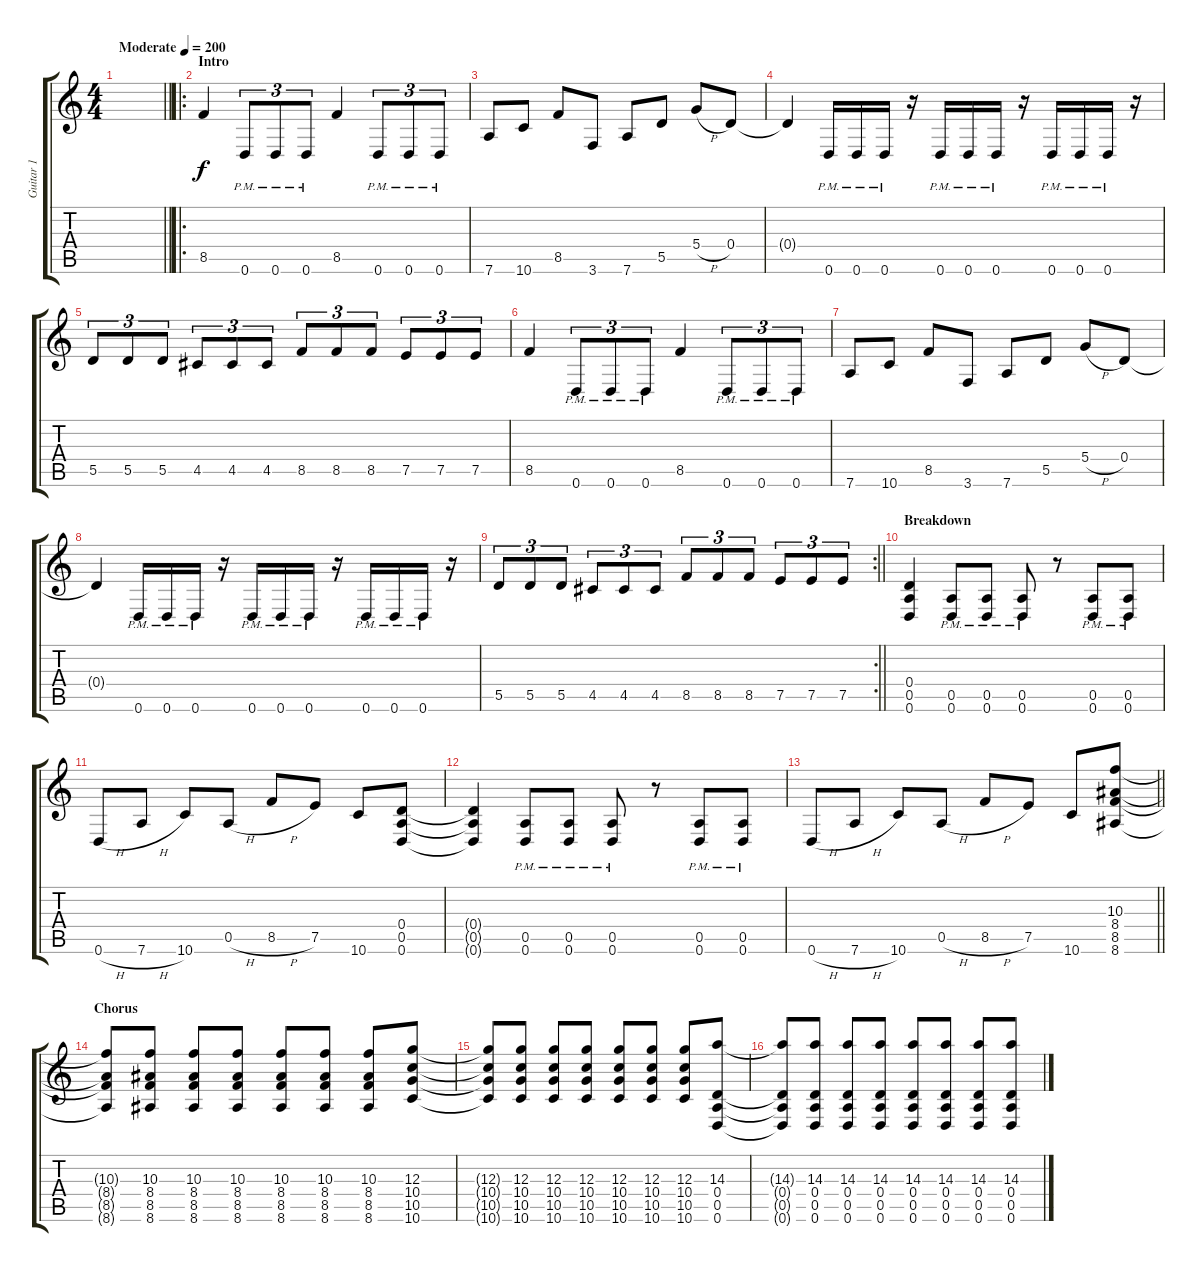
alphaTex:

\track ("Guitar 1" "Guitar 1") {instrument distortionguitar}
\staff {score tabs}
\tuning (E4 B3 G3 D3 A2 D2) {hide}
\ts (4 4)
\tempo (200 "Moderate")
\clef g2
\barLineRight lightlight
\ks c
|
\ro
\section ("" "Intro")
8.5.4 0.6{pm}.8{tu (3 2)} 0.6{pm}.8{tu (3 2)} 0.6{pm}.8{tu (3 2)} 8.5.4 0.6{pm}.8{tu (3 2)} 0.6{pm}.8{tu (3 2)} 0.6{pm}.8{tu (3 2)} |
7.6.8 10.6.8 8.5.8 3.6.8 7.6.8 5.5.8 5.4{h}.8 0.4.8 |
0.4{t}.4 0.6{pm}.16 0.6{pm}.16 0.6{pm}.16 r.16 0.6{pm}.16 0.6{pm}.16 0.6{pm}.16 r.16 0.6{pm}.16 0.6{pm}.16 0.6{pm}.16 r.16 |
5.5.8{tu (3 2)} 5.5.8{tu (3 2)} 5.5.8{tu (3 2)} 4.5.8{tu (3 2)} 4.5.8{tu (3 2)} 4.5.8{tu (3 2)} 8.5.8{tu (3 2)} 8.5.8{tu (3 2)} 8.5.8{tu (3 2)} 7.5.8{tu (3 2)} 7.5.8{tu (3 2)} 7.5.8{tu (3 2)} |
8.5.4 0.6{pm}.8{tu (3 2)} 0.6{pm}.8{tu (3 2)} 0.6{pm}.8{tu (3 2)} 8.5.4 0.6{pm}.8{tu (3 2)} 0.6{pm}.8{tu (3 2)} 0.6{pm}.8{tu (3 2)} |
7.6.8 10.6.8 8.5.8 3.6.8 7.6.8 5.5.8 5.4{h}.8 0.4.8 |
0.4{t}.4 0.6{pm}.16 0.6{pm}.16 0.6{pm}.16 r.16 0.6{pm}.16 0.6{pm}.16 0.6{pm}.16 r.16 0.6{pm}.16 0.6{pm}.16 0.6{pm}.16 r.16 |
\rc 2
\barLineRight lightlight
5.5.8{tu (3 2)} 5.5.8{tu (3 2)} 5.5.8{tu (3 2)} 4.5.8{tu (3 2)} 4.5.8{tu (3 2)} 4.5.8{tu (3 2)} 8.5.8{tu (3 2)} 8.5.8{tu (3 2)} 8.5.8{tu (3 2)} 7.5.8{tu (3 2)} 7.5.8{tu (3 2)} 7.5.8{tu (3 2)} |
\section ("" "Breakdown")
(0.4 0.5 0.6).4 (0.5{pm} 0.6{pm}).8 (0.5{pm} 0.6{pm}).8 (0.5{pm} 0.6{pm}).8 r.8 (0.5{pm} 0.6{pm}).8 (0.5{pm} 0.6{pm}).8 |
0.6{h}.8 7.6{h}.8 10.6.8 0.5{h}.8 8.5{h}.8 7.5.8 10.6.8 (0.4 0.5 0.6).8 |
(0.4{t} 0.5{t} 0.6{t}).4 (0.5{pm} 0.6{pm}).8 (0.5{pm} 0.6{pm}).8 (0.5{pm} 0.6{pm}).8 r.8 (0.5{pm} 0.6{pm}).8 (0.5{pm} 0.6{pm}).8 |
\barLineRight lightlight
0.6{h}.8 7.6{h}.8 10.6.8 0.5{h}.8 8.5{h}.8 7.5.8 10.6.8 (10.3 8.4 8.5 8.6).8 |
\section ("" "Chorus")
(10.3{t} 8.4{t} 8.5{t} 8.6{t}).8 (10.3 8.4 8.5 8.6).8 (10.3 8.4 8.5 8.6).8 (10.3 8.4 8.5 8.6).8 (10.3 8.4 8.5 8.6).8 (10.3 8.4 8.5 8.6).8 (10.3 8.4 8.5 8.6).8 (12.3 10.4 10.5 10.6).8 |
(12.3{t} 10.4{t} 10.5{t} 10.6{t}).8 (12.3 10.4 10.5 10.6).8 (12.3 10.4 10.5 10.6).8 (12.3 10.4 10.5 10.6).8 (12.3 10.4 10.5 10.6).8 (12.3 10.4 10.5 10.6).8 (12.3 10.4 10.5 10.6).8 (14.3 0.4 0.5 0.6).8 |
(14.3{t} 0.4{t} 0.5{t} 0.6{t}).8 (14.3 0.4 0.5 0.6).8 (14.3 0.4 0.5 0.6).8 (14.3 0.4 0.5 0.6).8 (14.3 0.4 0.5 0.6).8 (14.3 0.4 0.5 0.6).8 (14.3 0.4 0.5 0.6).8 (14.3 0.4 0.5 0.6).8
